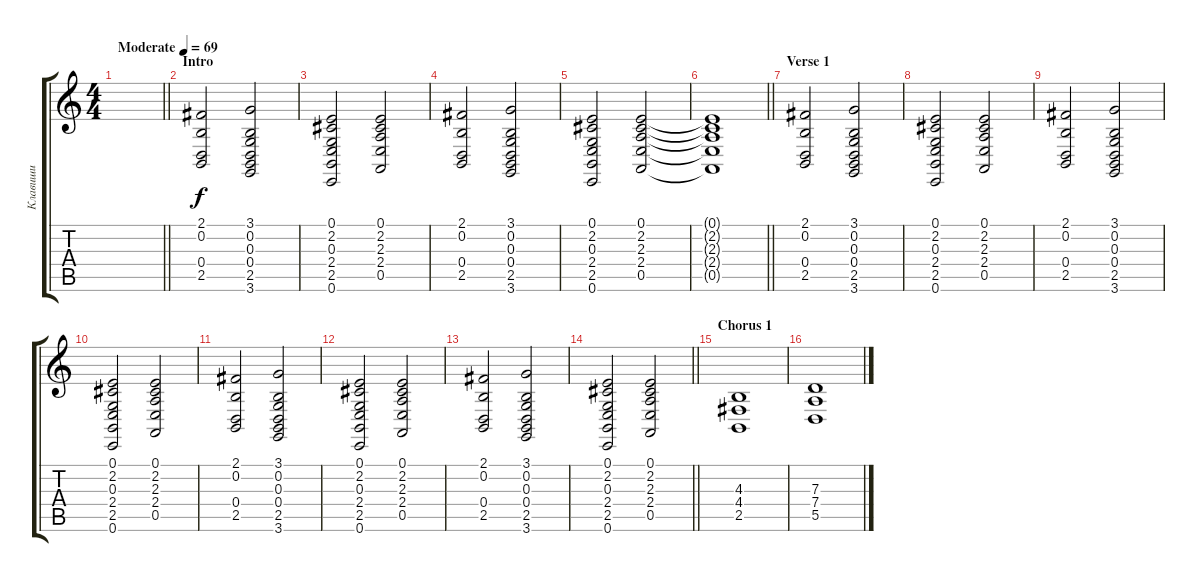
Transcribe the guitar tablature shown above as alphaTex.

\track ("Клавиши" "Клавиши") {instrument stringensemble2}
\staff {score tabs}
\tuning (E4 B3 G3 D3 A2 E2) {hide}
\ts (4 4)
\tempo (69 "Moderate")
\clef g2
\barLineRight lightlight
\ks c
|
\section ("" "Intro")
(2.1 0.2 0.4 2.5).2 (3.1 0.2 0.3 0.4 2.5 3.6).2 |
(0.1 2.2 0.3 2.4 2.5 0.6).2 (0.1 2.2 2.3 2.4 0.5).2 |
(2.1 0.2 0.4 2.5).2 (3.1 0.2 0.3 0.4 2.5 3.6).2 |
(0.1 2.2 0.3 2.4 2.5 0.6).2 (0.1 2.2 2.3 2.4 0.5).2 |
\barLineRight lightlight
(0.1{t} 2.2{t} 2.3{t} 2.4{t} 0.5{t}).1 |
\section ("" "Verse 1")
(2.1 0.2 0.4 2.5).2 (3.1 0.2 0.3 0.4 2.5 3.6).2 |
(0.1 2.2 0.3 2.4 2.5 0.6).2 (0.1 2.2 2.3 2.4 0.5).2 |
(2.1 0.2 0.4 2.5).2 (3.1 0.2 0.3 0.4 2.5 3.6).2 |
(0.1 2.2 0.3 2.4 2.5 0.6).2 (0.1 2.2 2.3 2.4 0.5).2 |
(2.1 0.2 0.4 2.5).2 (3.1 0.2 0.3 0.4 2.5 3.6).2 |
(0.1 2.2 0.3 2.4 2.5 0.6).2 (0.1 2.2 2.3 2.4 0.5).2 |
(2.1 0.2 0.4 2.5).2 (3.1 0.2 0.3 0.4 2.5 3.6).2 |
\barLineRight lightlight
(0.1 2.2 0.3 2.4 2.5 0.6).2 (0.1 2.2 2.3 2.4 0.5).2 |
\section ("" "Chorus 1")
(4.3 4.4 2.5).1 |
(7.3 7.4 5.5).1
